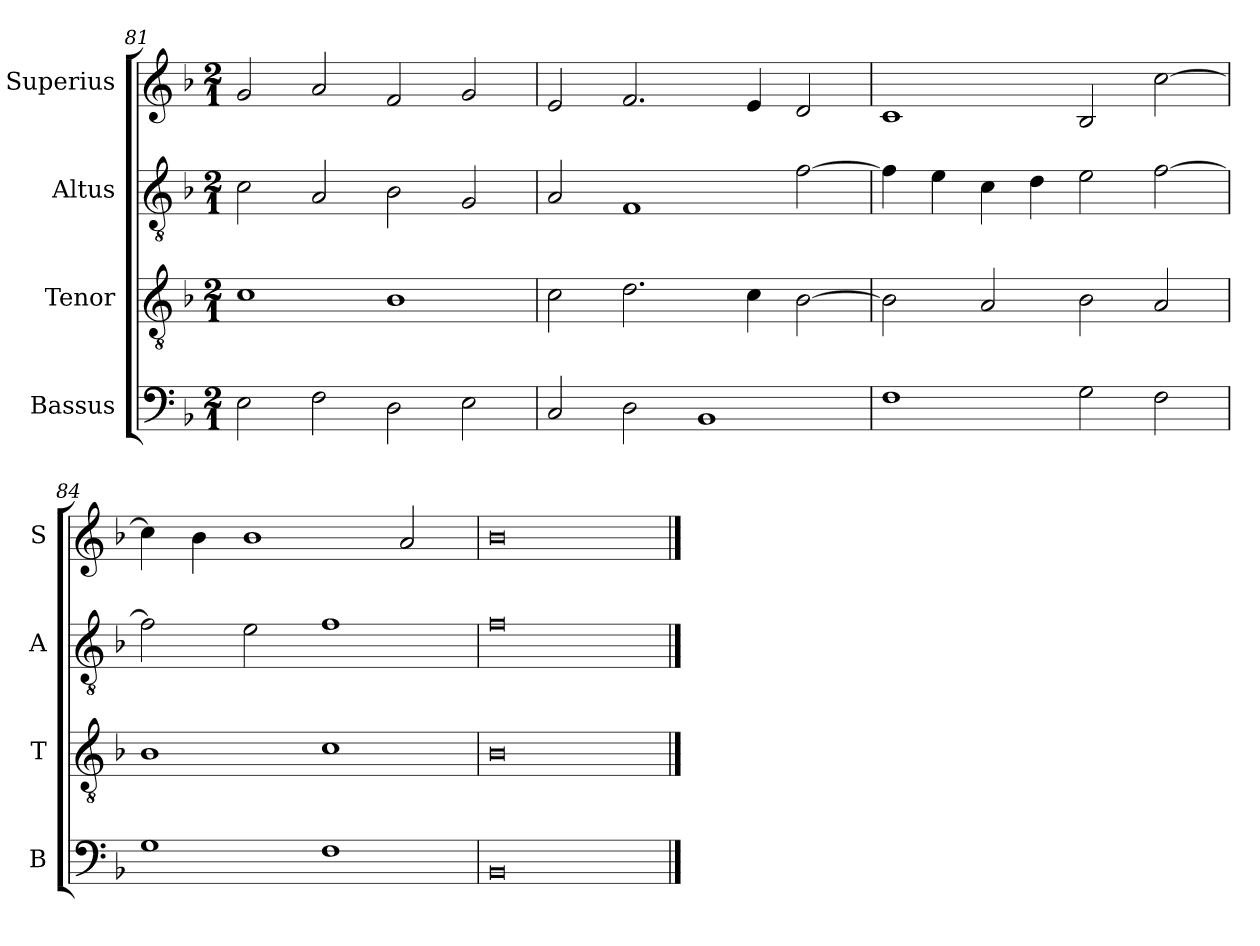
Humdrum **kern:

**kern	**kern	**kern	**kern
*part4	*part3	*part2	*part1
*staff4	*staff3	*staff2	*staff1
*I"Bassus	*I"Tenor	*I"Altus	*I"Superius
*I'B	*I'T	*I'A	*I'S
*clefF4	*clefGv2	*clefGv2	*clefG2
*k[b-]	*k[b-]	*k[b-]	*k[b-]
*M2/1	*M2/1	*M2/1	*M2/1
=81	=81	=81	=81
2E\	1c	2c\	2g/
2F\	.	2A/	2a/
2D\	1B-	2B-\	2f/
2E\	.	2G/	2g/
=82	=82	=82	=82
2C/	2c\	2A/	2e/
2D\	2.d\	1F	2.f/
1BB-	.	.	.
.	4c\	.	4e/
.	[2B-\	[2f\	2d/
=83	=83	=83	=83
1F	2B-\]	4f\]	1c
.	.	4e\	.
.	2A/	4c\	.
.	.	4d\	.
2G\	2B-\	2e\	2B-/
2F\	2A/	[2f\	[2cc\
=84	=84	=84	=84
1G	1B-	2f\]	4cc\]
.	.	.	4b-\
.	.	2e\	1b-
1F	1c	1f	.
.	.	.	2a/
=85	=85	=85	=85
0BB-	0B-	0f	0b-
==	==	==	==
*-	*-	*-	*-
